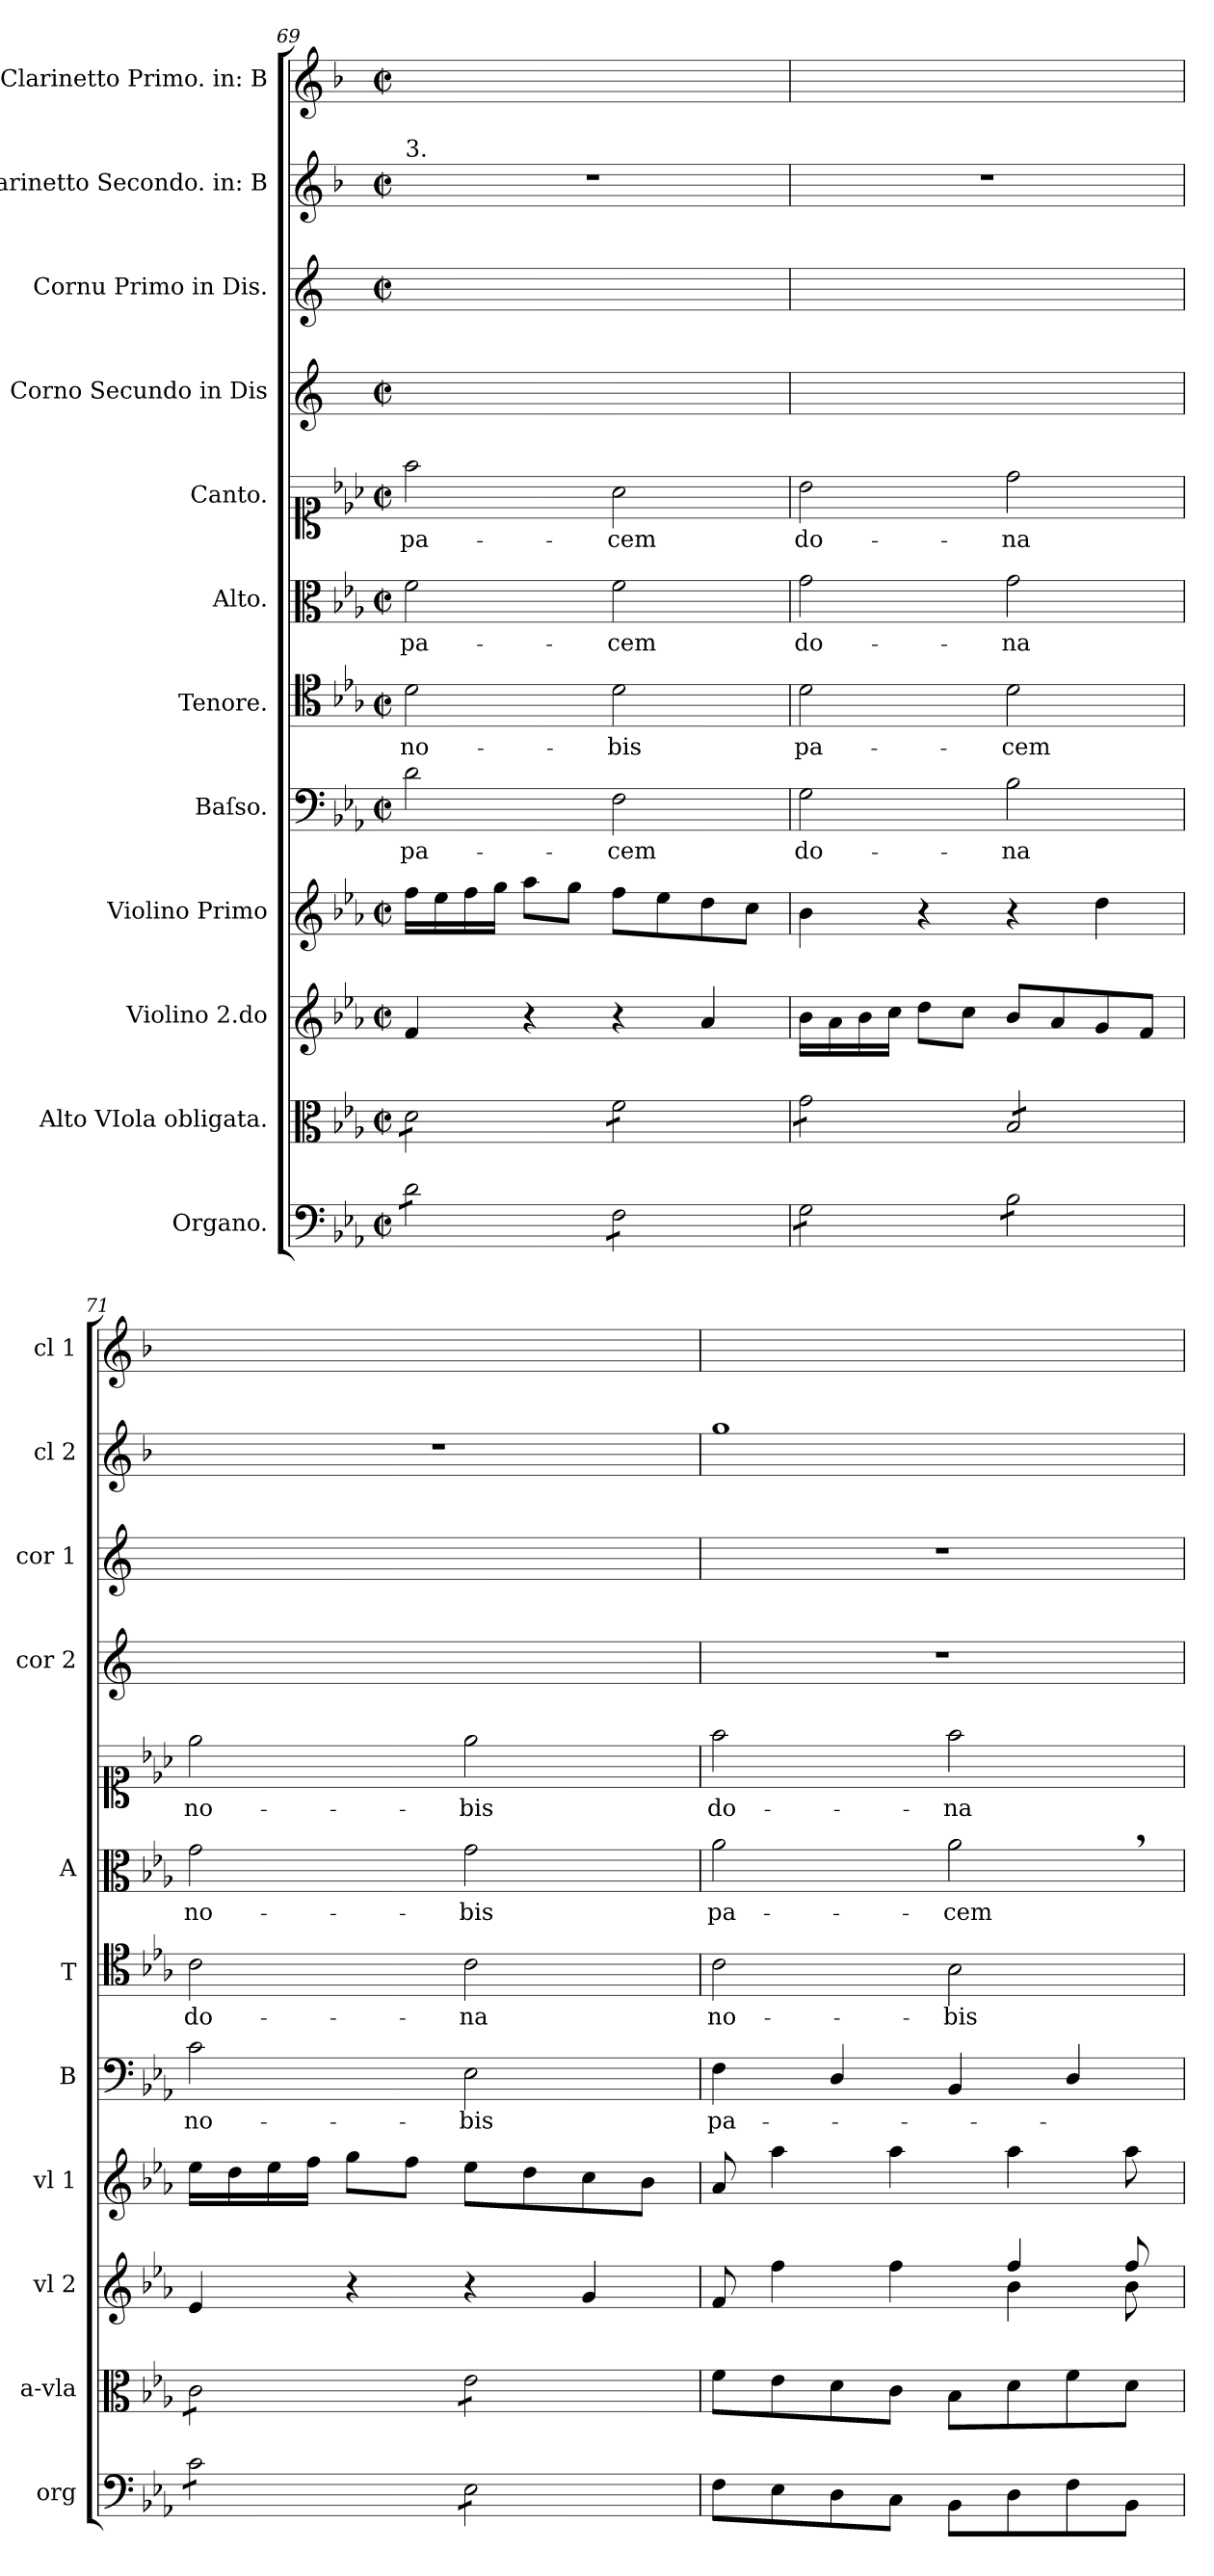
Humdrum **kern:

**kern	**kern	**kern	**kern	**kern	**text	**kern	**text	**kern	**text	**kern	**text	**kern	**kern	**kern	**kern
*part12	*part11	*part10	*part9	*part8	*part8	*part7	*part7	*part6	*part6	*part5	*part5	*part4	*part3	*part2	*part1
*staff12	*staff11	*staff10	*staff9	*staff8	*staff8	*staff7	*staff7	*staff6	*staff6	*staff5	*staff5	*staff4	*staff3	*staff2	*staff1
*I"Organo.	*I"Alto VIola obligata.	*I"Violino 2.do	*I"Violino Primo	*I"Baſso.	*	*I"Tenore.	*	*I"Alto.	*	*I"Canto.	*	*I"Corno Secundo in Dis	*I"Cornu Primo in Dis.	*I"Clarinetto Secondo. in: B	*I"Clarinetto Primo. in: B
*I'org	*I'a-vla	*I'vl 2	*I'vl 1	*I'B	*	*I'T	*	*I'A	*	*	*	*I'cor 2	*I'cor 1	*I'cl 2	*I'cl 1
*clefF4	*clefC3	*clefG2	*clefG2	*clefF4	*	*clefC4	*	*clefC3	*	*clefC1	*	*clefG2	*clefG2	*clefG2	*clefG2
*	*	*	*	*	*	*	*	*	*	*	*	*ITrd5c9	*ITrd5c9	*ITrd1c2	*ITrd1c2
*k[b-e-a-]	*k[b-e-a-]	*k[b-e-a-]	*k[b-e-a-]	*k[b-e-a-]	*	*k[b-e-a-]	*	*k[b-e-a-]	*	*k[b-e-a-]	*	*k[b-e-a-]	*k[b-e-a-]	*k[b-e-a-]	*k[b-e-a-]
*E-:	*E-:	*E-:	*E-:	*E-:	*	*E-:	*	*E-:	*	*E-:	*	*E-:	*E-:	*E-:	*E-:
*M2/2	*M2/2	*M2/2	*M2/2	*M2/2	*	*M2/2	*	*M2/2	*	*M2/2	*	*M2/2	*M2/2	*M2/2	*M2/2
*met(c|)	*met(c|)	*met(c|)	*met(c|)	*met(c|)	*	*met(c|)	*	*met(c|)	*	*met(c|)	*	*met(c|)	*met(c|)	*met(c|)	*met(c|)
=69	=69	=69	=69	=69	=69	=69	=69	=69	=69	=69	=69	=69	=69	=69	=69
!	!	!	!	!	!	!	!	!	!	!	!	!	!	!LO:TX:a:t=3.	!
*tremolo	*	*	*	*	*	*	*	*	*	*	*	*	*	*	*
*	*tremolo	*	*	*	*	*	*	*	*	*	*	*	*	*	*
8d\L	8d\L	4f/	16ff\LL	2d\	pa-	2d\	no-	2f\	pa-	2ff\	pa-	1ryy	1ryy	1r	1ryy
.	.	.	16ee-\	.	.	.	.	.	.	.	.	.	.	.	.
8d\	8d\	.	16ff\	.	.	.	.	.	.	.	.	.	.	.	.
.	.	.	16gg\JJ	.	.	.	.	.	.	.	.	.	.	.	.
8d\	8d\	4r	8aa-\L	.	.	.	.	.	.	.	.	.	.	.	.
8d\J	8d\J	.	8gg\J	.	.	.	.	.	.	.	.	.	.	.	.
8F\L	8f\L	4r	8ff\L	2F\	-cem	2d\	-bis	2f\	-cem	2a-\	-cem	.	.	.	.
8F\	8f\	.	8ee-\	.	.	.	.	.	.	.	.	.	.	.	.
8F\	8f\	4a-/	8dd\	.	.	.	.	.	.	.	.	.	.	.	.
8F\J	8f\J	.	8cc\J	.	.	.	.	.	.	.	.	.	.	.	.
=70	=70	=70	=70	=70	=70	=70	=70	=70	=70	=70	=70	=70	=70	=70	=70
!	!	!	!	!	!	!	!	!	!LO:LY:i	!	!	!	!	!	!
8G\L	8g\L	16b-\LL	4b-\	2G\	do-	2d\	pa-	2g\	do-	2b-\	do-	1ryy	1ryy	1r	1ryy
.	.	16a-\	.	.	.	.	.	.	.	.	.	.	.	.	.
8G\	8g\	16b-\	.	.	.	.	.	.	.	.	.	.	.	.	.
.	.	16cc\JJ	.	.	.	.	.	.	.	.	.	.	.	.	.
8G\	8g\	8dd\L	4r	.	.	.	.	.	.	.	.	.	.	.	.
8G\J	8g\J	8cc\J	.	.	.	.	.	.	.	.	.	.	.	.	.
!	!	!	!	!	!	!	!	!	!LO:LY:i	!	!	!	!	!	!
8B-\L	8B-/L	8b-/L	4r	2B-\	-na	2d\	-cem	2g\	-na	2dd\	-na	.	.	.	.
8B-\	8B-/	8a-/	.	.	.	.	.	.	.	.	.	.	.	.	.
8B-\	8B-/	8g/	4dd\	.	.	.	.	.	.	.	.	.	.	.	.
8B-\J	8B-/J	8f/J	.	.	.	.	.	.	.	.	.	.	.	.	.
=71	=71	=71	=71	=71	=71	=71	=71	=71	=71	=71	=71	=71	=71	=71	=71
!	!	!	!	!	!	!	!	!	!LO:LY:i	!	!	!	!	!	!
8c\L	8c\L	4e-/	16ee-\LL	2c\	no-	2c\	do-	2g\	no-	2ee-\	no-	1ryy	1ryy	1r	1ryy
.	.	.	16dd\	.	.	.	.	.	.	.	.	.	.	.	.
8c\	8c\	.	16ee-\	.	.	.	.	.	.	.	.	.	.	.	.
.	.	.	16ff\JJ	.	.	.	.	.	.	.	.	.	.	.	.
8c\	8c\	4r	8gg\L	.	.	.	.	.	.	.	.	.	.	.	.
8c\J	8c\J	.	8ff\J	.	.	.	.	.	.	.	.	.	.	.	.
!	!	!	!	!	!	!	!	!	!LO:LY:i	!	!	!	!	!	!
8E-\L	8e-\L	4r	8ee-\L	2E-\	-bis	2c\	-na	2g\	-bis	2ee-\	-bis	.	.	.	.
8E-\	8e-\	.	8dd\	.	.	.	.	.	.	.	.	.	.	.	.
8E-\	8e-\	4g/	8cc\	.	.	.	.	.	.	.	.	.	.	.	.
8E-\J	8e-\J	.	8b-\J	.	.	.	.	.	.	.	.	.	.	.	.
*	*Xtremolo	*	*	*	*	*	*	*	*	*	*	*	*	*	*
*Xtremolo	*	*	*	*	*	*	*	*	*	*	*	*	*	*	*
=72	=72	=72	=72	=72	=72	=72	=72	=72	=72	=72	=72	=72	=72	=72	=72
*	*	*^	*	*	*	*	*	*	*	*	*	*	*	*	*
!	!	!	!	!	!	!	!	!	!	!LO:LY:i	!	!	!	!	!	!
8F\L	8f\L	8f/	2ryy	8a-/	4F\	pa-	2c\	no-	2a-\	pa-	2ff\	do-	1r	1r	1ff	1ryy
8E-\	8e-\	4ff\	.	4aa-\	.	.	.	.	.	.	.	.	.	.	.	.
8D\	8d\	.	.	.	4D/	.	.	.	.	.	.	.	.	.	.	.
8C\J	8c\J	4ff\	.	4aa-\	.	.	.	.	.	.	.	.	.	.	.	.
!	!	!	!	!	!	!	!	!	!	!LO:LY:i	!	!	!	!	!	!
8BB-\L	8B-\L	.	8ryy	.	4BB-/	.	2B-\	-bis	2a-,>\	-cem	2ff\	-na	.	.	.	.
8D\	8d\	4ff/	4b-\	4aa-\	.	.	.	.	.	.	.	.	.	.	.	.
8F\	8f\	.	.	.	4D/	.	.	.	.	.	.	.	.	.	.	.
8BB-\J	8d\J	8ff/	8b-\	8aa-\	.	.	.	.	.	.	.	.	.	.	.	.
*	*	*v	*v	*	*	*	*	*	*	*	*	*	*	*	*	*
=	=	=	=	=	=	=	=	=	=	=	=	=	=	=	=
*-	*-	*-	*-	*-	*-	*-	*-	*-	*-	*-	*-	*-	*-	*-	*-
